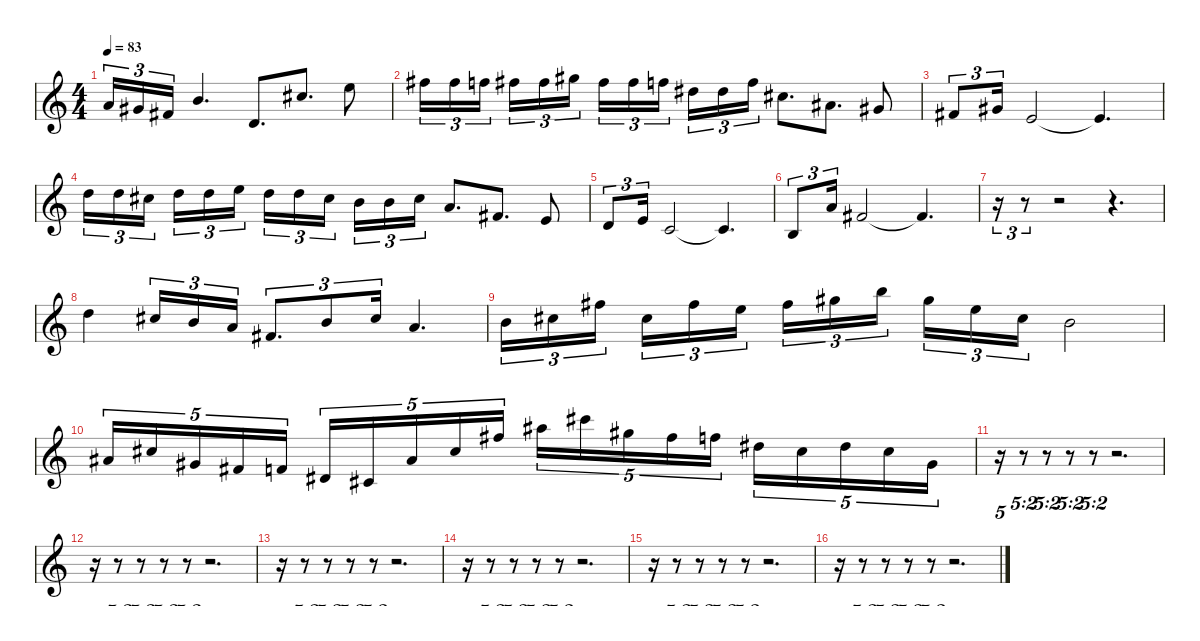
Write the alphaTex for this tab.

\defaultSystemsLayout 4
\hideDynamics
\bracketExtendMode nobrackets
\singleTrackTrackNamePolicy hidden
\multiTrackTrackNamePolicy hidden
\firstSystemTrackNameMode fullname
\firstSystemTrackNameOrientation horizontal
\otherSystemsTrackNameOrientation horizontal
\track ("Voix 3" "led.synth.") {instrument lead3calliope}
\staff {score}
\tuning (E4 B3 G3 D3 A2 E2)
\ts (4 4)
\tempo 83
\clef g2
\ks c
14.3.16{tu (3 2) dy f beam Up} 13.3{acc #}.16{tu (3 2) beam Up} 11.3{acc #}.16{tu (3 2) beam Up} 12.2.4{d beam Up} 12.4.8{d beam Up} 14.2{acc #}.8{d beam Up} 12.1.8{beam Down} |
14.1{acc #}.16{tu (3 2) beam Down} 14.1{acc #}.16{tu (3 2) beam Down} 13.1.16{tu (3 2) beam Down} 14.1{acc #}.16{tu (3 2) beam Down} 14.1{acc #}.16{tu (3 2) beam Down} 16.1{acc #}.16{tu (3 2) beam Down} 14.1{acc #}.16{tu (3 2) beam Down} 14.1{acc #}.16{tu (3 2) beam Down} 13.1.16{tu (3 2) beam Down} 16.2{acc #}.16{tu (3 2) beam Down} 16.2{acc #}.16{tu (3 2) beam Down} 13.1.16{tu (3 2) beam Down} 14.2{acc #}.8{d beam Down} 15.3{acc #}.8{d beam Down} 13.3{acc #}.8{beam Up} |
11.3{acc #}.8{tu (3 2) beam Up} 13.3{acc #}.16{tu (3 2) beam Up} 14.4.2{beam Up} 14.4{t}.4{d beam Up} |
10.1.16{tu (3 2) beam Down} 10.1.16{tu (3 2) beam Down} 9.1{acc #}.16{tu (3 2) beam Down} 10.1.16{tu (3 2) beam Down} 10.1.16{tu (3 2) beam Down} 12.1.16{tu (3 2) beam Down} 10.1.16{tu (3 2) beam Down} 10.1.16{tu (3 2) beam Down} 9.1{acc #}.16{tu (3 2) beam Down} 12.2.16{tu (3 2) beam Down} 12.2.16{tu (3 2) beam Down} 9.1{acc #}.16{tu (3 2) beam Down} 10.2.8{d beam Up} 11.3{acc #}.8{d beam Up} 9.3.8{beam Up} |
7.3.8{tu (3 2) beam Up} 9.3.16{tu (3 2) beam Up} 10.4.2{beam Up} 10.4{t}.4{d beam Up} |
9.4.8{tu (3 2) beam Up} 10.2.16{tu (3 2) beam Up} 11.3{acc #}.2{beam Up} 11.3{t acc #}.4{d beam Up} |
r.16{tu (3 2) beam Down} r.8{tu (3 2) beam Down} r.2{beam Down} r.4{d beam Down} |
10.1.4{beam Down} 14.2{acc #}.16{tu (3 2) beam Up} 12.2.16{tu (3 2) beam Up} 10.2.16{tu (3 2) beam Up} 11.3{acc #}.8{d tu (3 2) beam Up} 12.2.8{tu (3 2) beam Down} 14.2{acc #}.16{tu (3 2) beam Down} 10.2.4{d beam Up} |
16.3.16{tu (3 2) beam Down} 18.3{acc #}.16{tu (3 2) beam Down} 19.2{acc #}.16{tu (3 2) beam Down} 18.3{acc #}.16{tu (3 2) beam Down} 19.2{acc #}.16{tu (3 2) beam Down} 17.2.16{tu (3 2) beam Down} 19.2{acc #}.16{tu (3 2) beam Down} 16.1{acc #}.16{tu (3 2) beam Down} 19.1.16{tu (3 2) beam Down} 16.1{acc #}.16{tu (3 2) beam Down} 17.2.16{tu (3 2) beam Down} 18.3{acc #}.16{tu (3 2) beam Down} 16.3.2{beam Down} |
15.3{acc #}.16{tu (5 4) beam Up} 14.2{acc #}.16{tu (5 4) beam Up} 13.3{acc #}.16{tu (5 4) beam Up} 16.4{acc #}.16{tu (5 4) beam Up} 15.4.16{tu (5 4) beam Up} 13.4{acc #}.16{tu (5 4) beam Up} 16.5{acc #}.16{tu (5 4) beam Up} 15.3{acc #}.16{tu (5 4) beam Up} 14.2{acc #}.16{tu (5 4) beam Up} 19.2{acc #}.16{tu (5 4) beam Up} 18.1{acc #}.16{tu (5 4) beam Down} 21.1{acc #}.16{tu (5 4) beam Down} 21.2{acc #}.16{tu (5 4) beam Down} 19.2{acc #}.16{tu (5 4) beam Down} 18.2.16{tu (5 4) beam Down} 20.3{acc #}.16{tu (5 4) beam Down} 18.3{acc #}.16{tu (5 4) beam Down} 20.3{acc #}.16{tu (5 4) beam Down} 18.3{acc #}.16{tu (5 4) beam Down} 18.4{acc #}.16{tu (5 4) beam Down} |
r.16{tu (5 4) beam Down} r.8{tu (5 2) beam Down} r.8{tu (5 2) beam Down} r.8{tu (5 2) beam Down} r.8{tu (5 2) beam Down} r.2{d beam Down} |
r.16{tu (5 4) beam Down} r.8{tu (5 2) beam Down} r.8{tu (5 2) beam Down} r.8{tu (5 2) beam Down} r.8{tu (5 2) beam Down} r.2{d beam Down} |
r.16{tu (5 4) beam Down} r.8{tu (5 2) beam Down} r.8{tu (5 2) beam Down} r.8{tu (5 2) beam Down} r.8{tu (5 2) beam Down} r.2{d beam Down} |
r.16{tu (5 4) beam Down} r.8{tu (5 2) beam Down} r.8{tu (5 2) beam Down} r.8{tu (5 2) beam Down} r.8{tu (5 2) beam Down} r.2{d beam Down} |
r.16{tu (5 4) beam Down} r.8{tu (5 2) beam Down} r.8{tu (5 2) beam Down} r.8{tu (5 2) beam Down} r.8{tu (5 2) beam Down} r.2{d beam Down} |
r.16{tu (5 4) beam Down} r.8{tu (5 2) beam Down} r.8{tu (5 2) beam Down} r.8{tu (5 2) beam Down} r.8{tu (5 2) beam Down} r.2{d beam Down}
